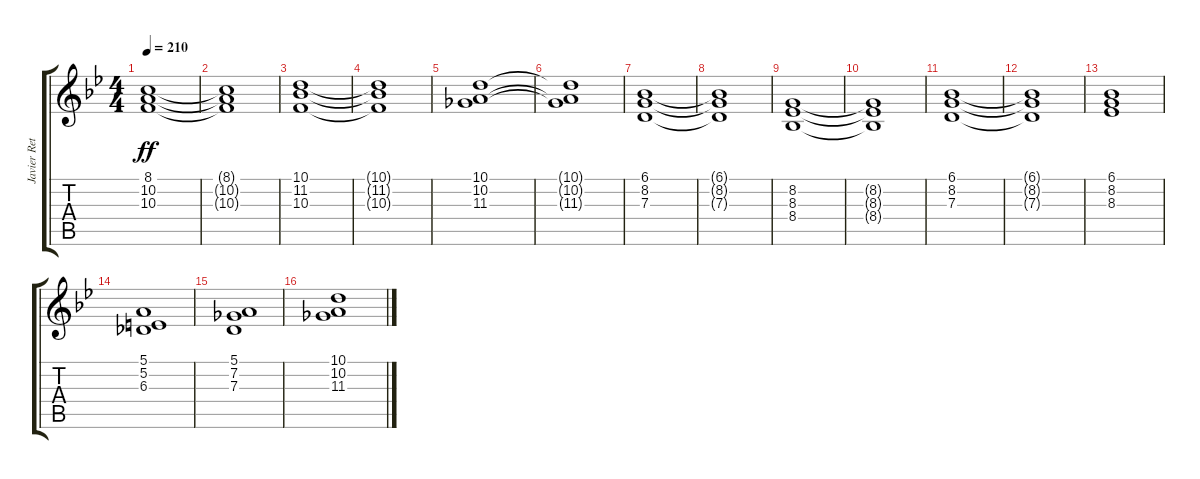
\track ("Javier Retamozo" "Javier Ret") {instrument stringensemble1}
\staff {score tabs}
\tuning (E4 B3 G3 D3 A2 E2) {hide}
\ts (4 4)
\tempo 210
\clef g2
\ks gminor
(8.1 10.2 10.3).1{dy ff} |
(8.1{t} 10.2{t} 10.3{t}).1 |
(10.1 11.2 10.3).1 |
(10.1{t} 11.2{t} 10.3{t}).1 |
(10.1 10.2 11.3).1 |
(10.1{t} 10.2{t} 11.3{t}).1 |
(6.1 8.2 7.3).1 |
(6.1{t} 8.2{t} 7.3{t}).1 |
(8.2 8.3 8.4).1 |
(8.2{t} 8.3{t} 8.4{t}).1 |
(6.1 8.2 7.3).1 |
(6.1{t} 8.2{t} 7.3{t}).1 |
(6.1 8.2 8.3).1 |
(5.1 5.2 6.3).1 |
(5.1 7.2 7.3).1 |
(10.1 10.2 11.3).1
